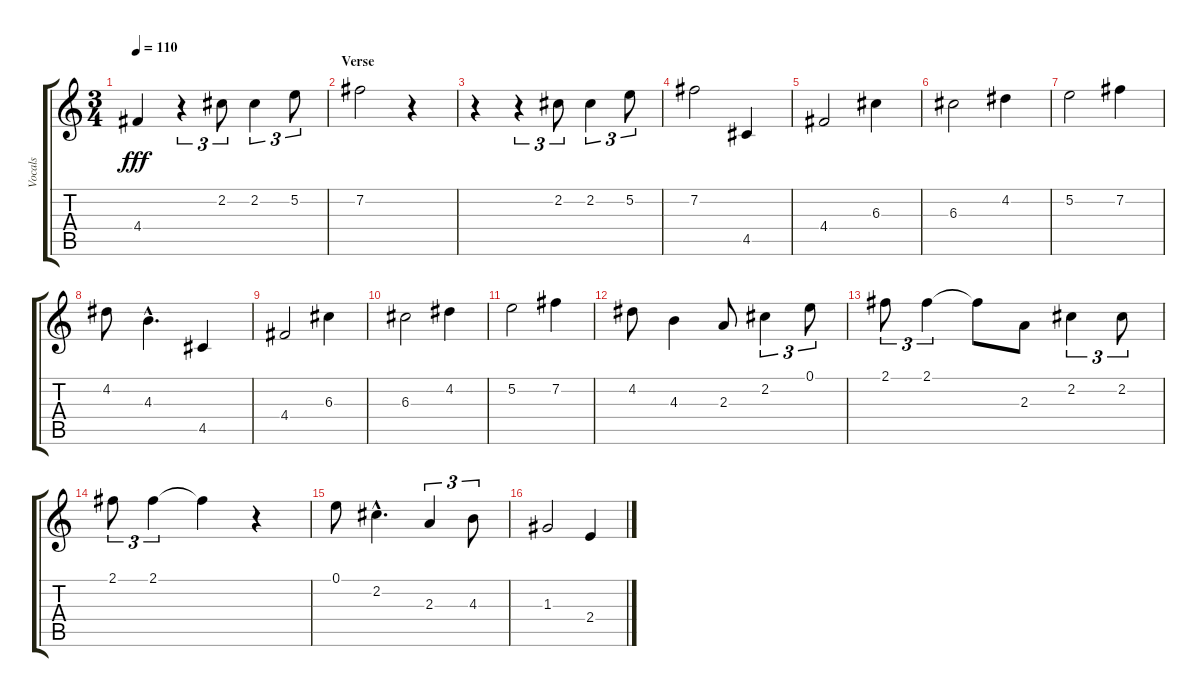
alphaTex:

\track ("Vocals" "Vocals") {instrument acousticguitarnylon}
\staff {score tabs}
\tuning (E4 B3 G3 D3 A2 E2) {hide}
\ts (3 4)
\tempo 110
\clef g2
\ks c
4.4.4{txt " " dy fff} r.4{tu (3 2)} 2.2.8{tu (3 2) txt " "} 2.2.4{tu (3 2) txt " "} 5.2.8{tu (3 2) txt " "} |
\section ("" "Verse")
7.2.2{txt " "} r.4 |
r.4 r.4{tu (3 2)} 2.2.8{tu (3 2) txt " "} 2.2.4{tu (3 2) txt " "} 5.2.8{tu (3 2) txt " "} |
7.2.2{txt " "} 4.5.4{txt " "} |
4.4.2{txt " "} 6.3.4{txt " "} |
6.3.2{txt " "} 4.2.4{txt " "} |
5.2.2{txt " "} 7.2.4{txt " "} |
4.2.8{txt " "} 4.3{hac}.4{d} 4.5.4{txt " "} |
4.4.2{txt " "} 6.3.4{txt " "} |
6.3.2{txt " "} 4.2.4{txt " "} |
5.2.2{txt " "} 7.2.4{txt " "} |
4.2.8{txt " "} 4.3.4 2.3.8{txt " "} 2.2.4{tu (3 2) txt " "} 0.1.8{tu (3 2) txt " "} |
2.1.8{tu (3 2) txt " "} 2.1.4{tu (3 2)} 2.1{t}.8 2.3.8{txt " "} 2.2.4{tu (3 2)} 2.2.8{tu (3 2)} |
2.1.8{tu (3 2) txt " "} 2.1.4{tu (3 2)} 2.1{t}.4 r.4 |
0.1.8{txt " "} 2.2{hac}.4{d} 2.3.4{tu (3 2) txt " "} 4.3.8{tu (3 2) txt " "} |
1.3.2 2.4.4{txt " "}
